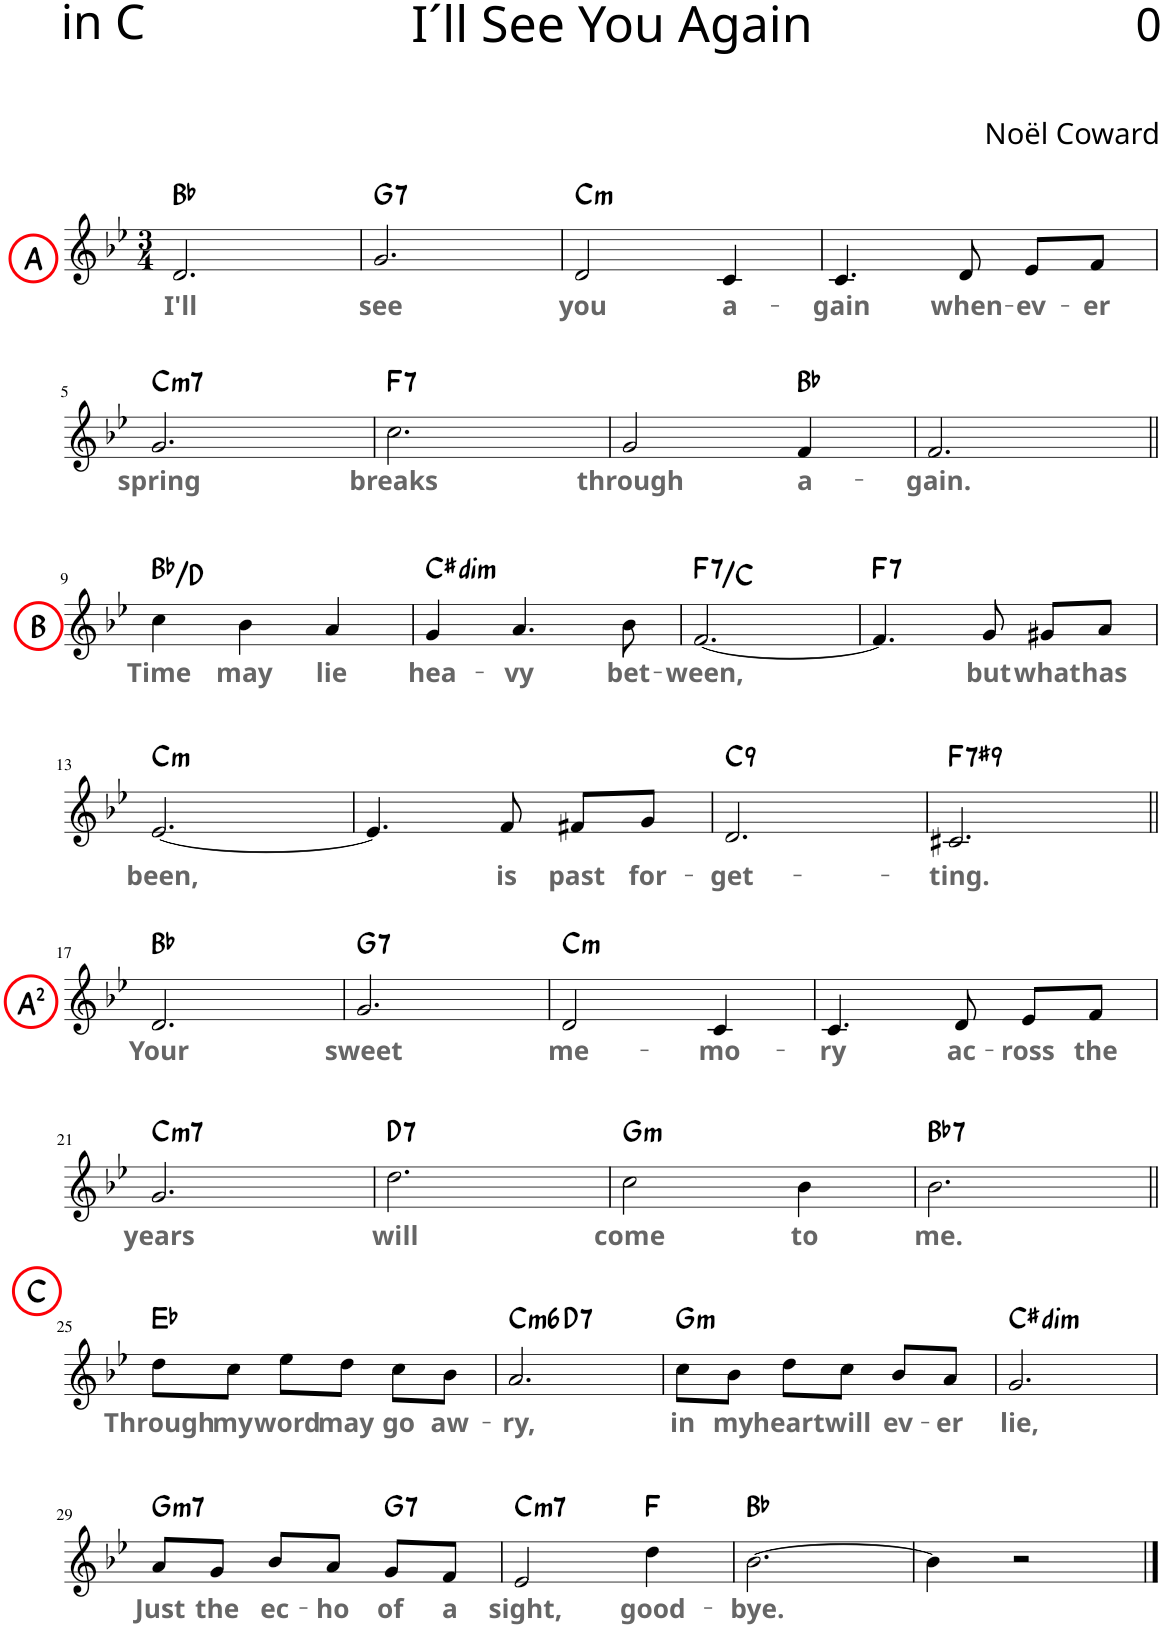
**kern	**text	**harte
*part1	*part1	*part1
*staff1	*staff1	*
*I"Piano	*	*
*I'Pno.	*	*
*clefG2	*	*
*k[b-e-]	*	*
*M3/4	*	*
=1	=1	=1
!LO:TX:a:B:t=A	!	!
!	!LO:LY:b:color=#666666	!
2.d/	I'll	Bb:maj
=2	=2	=2
!	!LO:LY:b:color=#666666	!LO:H:kt=7
2.g/	see	G:7
=3	=3	=3
!	!LO:LY:b:color=#666666	!LO:H:kt=m
2d/	you	C:min
!	!LO:LY:b:color=#666666	!
4c/	a-	.
=4	=4	=4
!	!LO:LY:b:color=#666666	!
4.c/	-gain	.
!	!LO:LY:b:color=#666666	!
8d/	when-	.
!	!LO:LY:b:color=#666666	!
8e-/L	-ev-	.
!	!LO:LY:b:color=#666666	!
8f/J	-er	.
!!LO:LB:g=z
=5	=5	=5
!	!LO:LY:b:color=#666666	!LO:H:kt=m7
2.g/	spring	C:min7
=6	=6	=6
!	!LO:LY:b:color=#666666	!LO:H:kt=7
2.cc\	breaks	F:7
=7	=7	=7
!	!LO:LY:b:color=#666666	!
2g/	through	.
!	!LO:LY:b:color=#666666	!
4f/	a-	Bb:maj
=8	=8	=8
!	!LO:LY:b:color=#666666	!
2.f/	-gain.	.
!!LO:LB:g=z
=9||	=9||	=9||
!LO:TX:a:B:t=B	!	!
!	!LO:LY:b:color=#666666	!
4cc\	Time	Bb:maj/3
!	!LO:LY:b:color=#666666	!
4b-\	may	.
!	!LO:LY:b:color=#666666	!
4a/	lie	.
=10	=10	=10
!	!LO:LY:b:color=#666666	!LO:H:kt=dim
4g/	hea-	C#:dim
!	!LO:LY:b:color=#666666	!
4.a/	-vy	.
!	!LO:LY:b:color=#666666	!
8b-\	bet-	.
=11	=11	=11
!	!LO:LY:b:color=#666666	!LO:H:kt=7
[2.f/	-ween,	F:7/5
=12	=12	=12
!	!	!LO:H:kt=7
4.f/]	.	F:7
!	!LO:LY:b:color=#666666	!
8g/	but	.
!	!LO:LY:b:color=#666666	!
8g#X/L	what	.
!	!LO:LY:b:color=#666666	!
8a/J	has	.
!!LO:LB:g=z
=13	=13	=13
!	!LO:LY:b:color=#666666	!LO:H:kt=m
[2.e-/	been,	C:min
=14	=14	=14
4.e-/]	.	.
!	!LO:LY:b:color=#666666	!
8f/	is	.
!	!LO:LY:b:color=#666666	!
8f#X/L	past	.
!	!LO:LY:b:color=#666666	!
8g/J	for-	.
=15	=15	=15
!	!LO:LY:b:color=#666666	!LO:H:kt=9
2.d/	-get-	C:9
=16	=16	=16
!	!LO:LY:b:color=#666666	!LO:H:kt=7
2.c#X/	-ting.	F:7(#9)
!!LO:LB:g=z
=17||	=17||	=17||
!LO:TX:a:B:t=A	!	!
!LO:TX:a:t=2	!	!
!	!LO:LY:b:color=#666666	!
2.d/	Your	Bb:maj
=18	=18	=18
!	!LO:LY:b:color=#666666	!LO:H:kt=7
2.g/	sweet	G:7
=19	=19	=19
!	!LO:LY:b:color=#666666	!LO:H:kt=m
2d/	me-	C:min
!	!LO:LY:b:color=#666666	!
4c/	-mo-	.
=20	=20	=20
!	!LO:LY:b:color=#666666	!
4.c/	-ry	.
!	!LO:LY:b:color=#666666	!
8d/	ac-	.
!	!LO:LY:b:color=#666666	!
8e-/L	-ross	.
!	!LO:LY:b:color=#666666	!
8f/J	the	.
!!LO:LB:g=z
=21	=21	=21
!	!LO:LY:b:color=#666666	!LO:H:kt=m7
2.g/	years	C:min7
=22	=22	=22
!	!LO:LY:b:color=#666666	!LO:H:kt=7
2.dd\	will	D:7
=23	=23	=23
!	!LO:LY:b:color=#666666	!LO:H:kt=m
2cc\	come	G:min
!	!LO:LY:b:color=#666666	!
4b-\	to	.
=24	=24	=24
!	!LO:LY:b:color=#666666	!LO:H:kt=7
2.b-\	me.	Bb:7
!!LO:LB:g=z
=25||	=25||	=25||
!LO:TX:a:B:t=C	!	!
!	!LO:LY:b:color=#666666	!
8dd\L	Through	Eb:maj
!	!LO:LY:b:color=#666666	!
8cc\J	my	.
!	!LO:LY:b:color=#666666	!
8ee-\L	word	.
!	!LO:LY:b:color=#666666	!
8dd\J	may	.
!	!LO:LY:b:color=#666666	!
8cc\L	go	.
!	!LO:LY:b:color=#666666	!
8b-\J	aw-	.
=26	=26	=26
!	!LO:LY:b:color=#666666	!LO:H:kt=m6
*^	*	*
2.a/	4ryy	-ry,	C:min6
!	!	!	!LO:H:kt=7
.	2ryy	.	D:7
=27	=27	=27	=27
!	!	!LO:LY:b:color=#666666	!LO:H:kt=m
*v	*v	*	*
8cc\L	in	G:min
!	!LO:LY:b:color=#666666	!
8b-\J	my	.
!	!LO:LY:b:color=#666666	!
8dd\L	heart	.
!	!LO:LY:b:color=#666666	!
8cc\J	will	.
!	!LO:LY:b:color=#666666	!
8b-/L	ev-	.
!	!LO:LY:b:color=#666666	!
8a/J	-er	.
=28	=28	=28
!	!LO:LY:b:color=#666666	!LO:H:kt=dim
2.g/	lie,	C#:dim
!!LO:LB:g=z
=29	=29	=29
!	!LO:LY:b:color=#666666	!LO:H:kt=m7
8a/L	Just	G:min7
!	!LO:LY:b:color=#666666	!
8g/J	the	.
!	!LO:LY:b:color=#666666	!
8b-/L	ec-	.
!	!LO:LY:b:color=#666666	!
8a/J	-ho	.
!	!LO:LY:b:color=#666666	!LO:H:kt=7
8g/L	of	G:7
!	!LO:LY:b:color=#666666	!
8f/J	a	.
=30	=30	=30
!	!LO:LY:b:color=#666666	!LO:H:kt=m7
2e-/	sight,	C:min7
!	!LO:LY:b:color=#666666	!
4dd\	good-	F:maj
=31	=31	=31
!	!LO:LY:b:color=#666666	!
[2.b-\	-bye.	Bb:maj
=32	=32	=32
4b-\]	.	.
2r	.	.
==	==	==
*-	*-	*-
